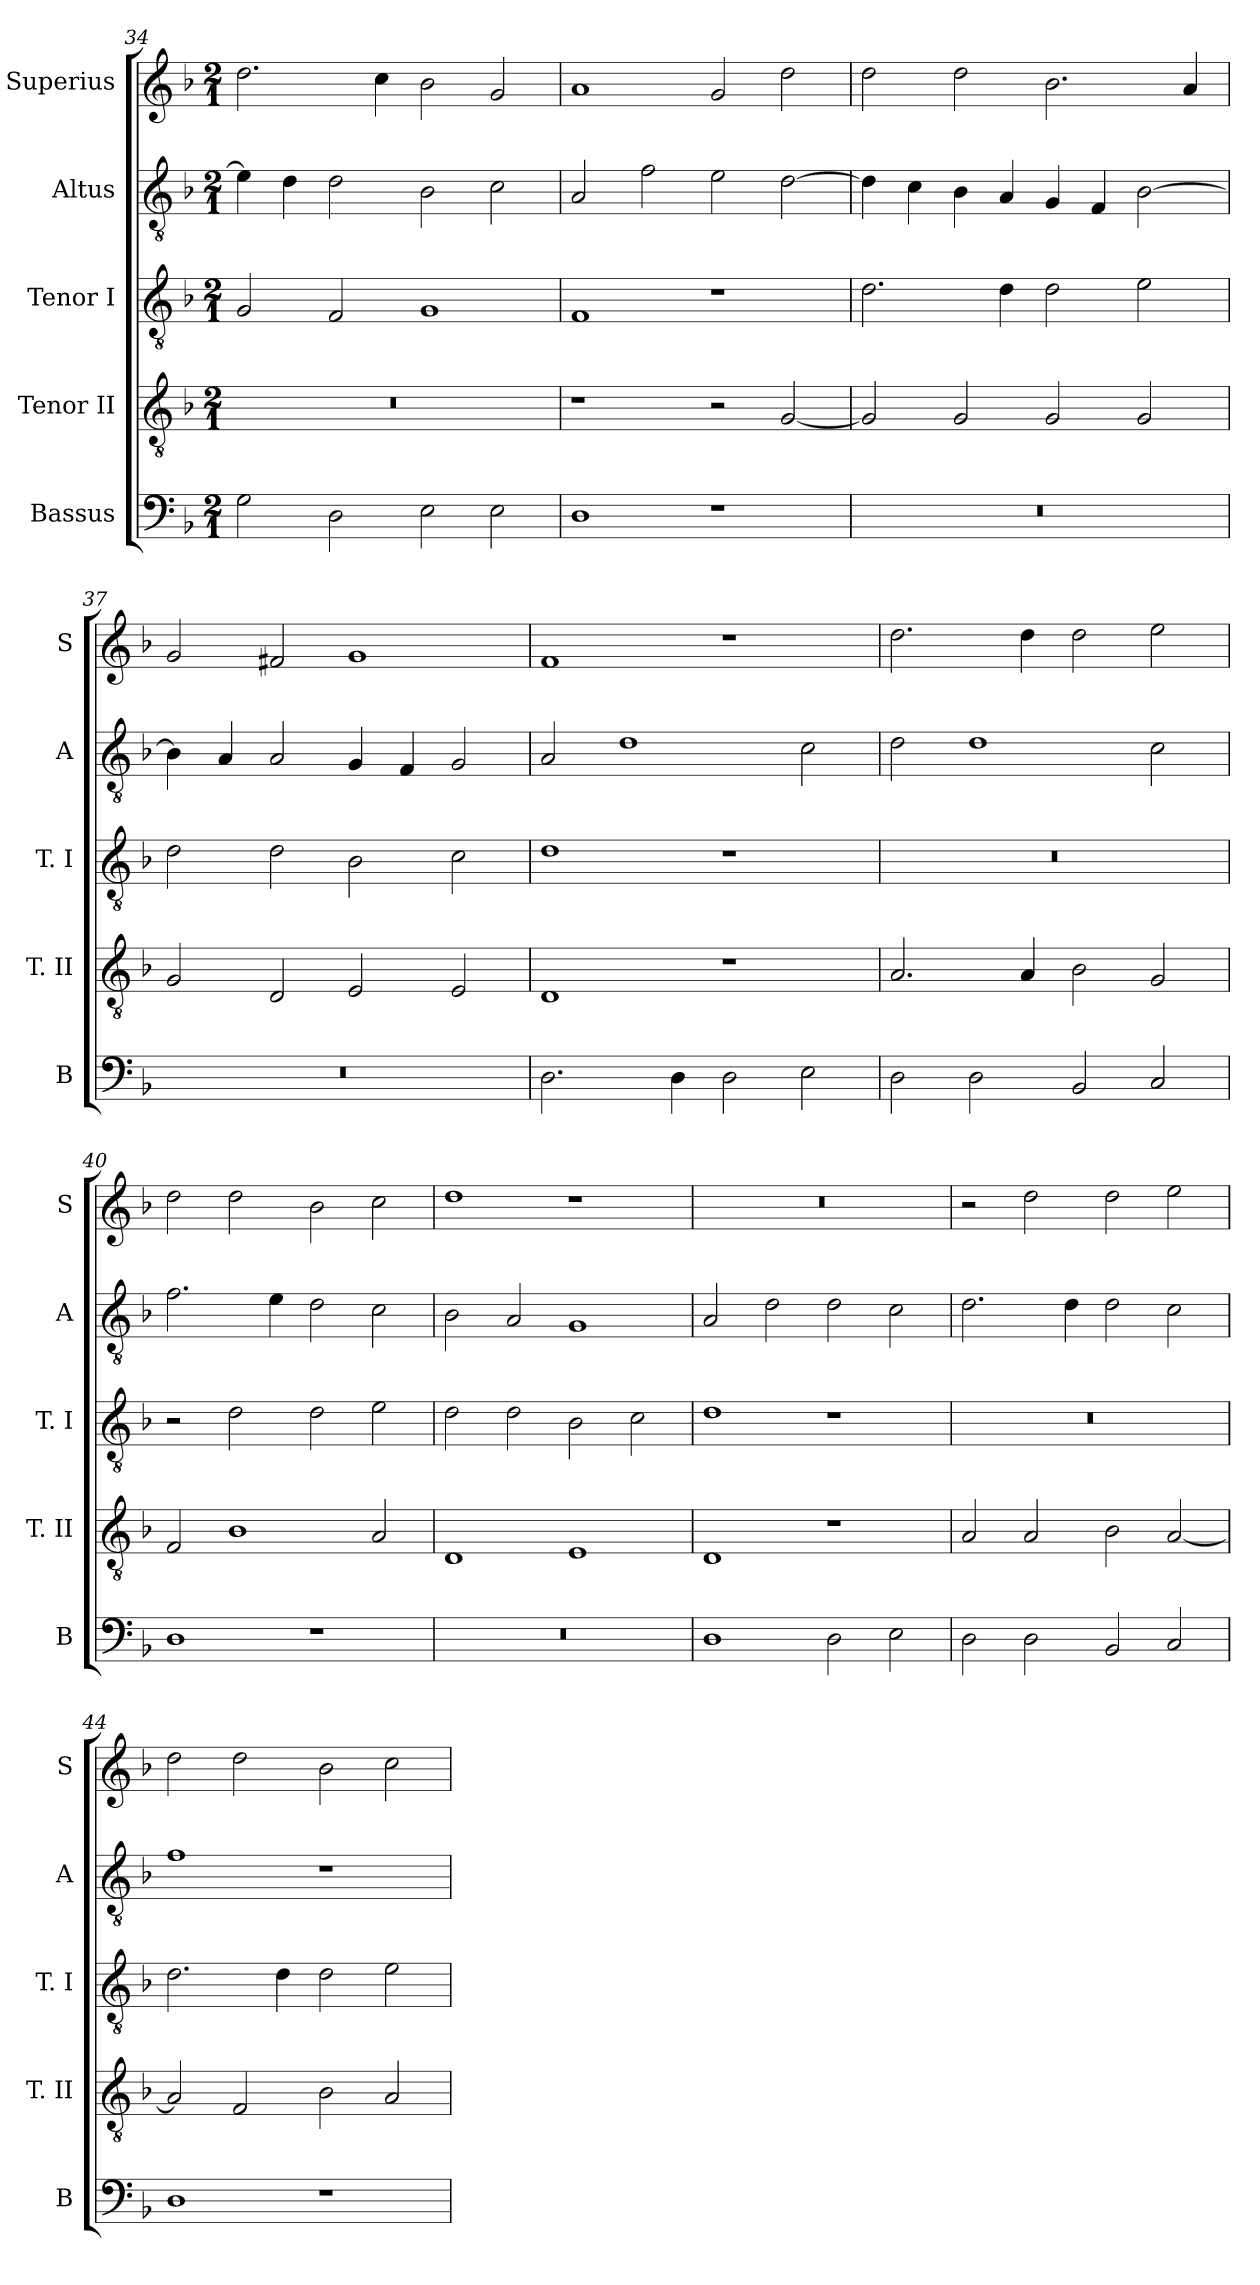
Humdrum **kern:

**kern	**kern	**kern	**kern	**kern
*part5	*part4	*part3	*part2	*part1
*staff5	*staff4	*staff3	*staff2	*staff1
*I"Bassus	*I"Tenor II	*I"Tenor I	*I"Altus	*I"Superius
*I'B	*I'T. II	*I'T. I	*I'A	*I'S
*clefF4	*clefGv2	*clefGv2	*clefGv2	*clefG2
*k[b-]	*k[b-]	*k[b-]	*k[b-]	*k[b-]
*F:	*F:	*F:	*F:	*F:
*M2/1	*M2/1	*M2/1	*M2/1	*M2/1
=34	=34	=34	=34	=34
2G	0r	2G	4e]	2.dd
.	.	.	4d	.
2D	.	2F	2d	.
.	.	.	.	4cc
2E	.	1G	2B-	2b-
2E	.	.	2c	2g
=35	=35	=35	=35	=35
1D	1r	1F	2A	1a
.	.	.	2f	.
1r	2r	1r	2e	2g
.	[2G	.	[2d	2dd
=36	=36	=36	=36	=36
0r	2G]	2.d	4d]	2dd
.	.	.	4c	.
.	2G	.	4B-	2dd
.	.	4d	4A	.
.	2G	2d	4G	2.b-
.	.	.	4F	.
.	2G	2e	[2B-	.
.	.	.	.	4a
=37	=37	=37	=37	=37
0r	2G	2d	4B-]	2g
.	.	.	4A	.
.	2D	2d	2A	2f#X
.	2E	2B-	4G	1g
.	.	.	4F	.
.	2E	2c	2G	.
=38	=38	=38	=38	=38
2.D	1D	1d	2A	1f
.	.	.	1d	.
4D	.	.	.	.
2D	1r	1r	.	1r
2E	.	.	2c	.
=39	=39	=39	=39	=39
2D	2.A	0r	2d	2.dd
2D	.	.	1d	.
.	4A	.	.	4dd
2BB-	2B-	.	.	2dd
2C	2G	.	2c	2ee
=40	=40	=40	=40	=40
1D	2F	2r	2.f	2dd
.	1B-	2d	.	2dd
.	.	.	4e	.
1r	.	2d	2d	2b-
.	2A	2e	2c	2cc
=41	=41	=41	=41	=41
0r	1D	2d	2B-	1dd
.	.	2d	2A	.
.	1E	2B-	1G	1r
.	.	2c	.	.
=42	=42	=42	=42	=42
1D	1D	1d	2A	0r
.	.	.	2d	.
2D	1r	1r	2d	.
2E	.	.	2c	.
=43	=43	=43	=43	=43
2D	2A	0r	2.d	2r
2D	2A	.	.	2dd
.	.	.	4d	.
2BB-	2B-	.	2d	2dd
2C	[2A	.	2c	2ee
=44	=44	=44	=44	=44
1D	2A]	2.d	1f	2dd
.	2F	.	.	2dd
.	.	4d	.	.
1r	2B-	2d	1r	2b-
.	2A	2e	.	2cc
=	=	=	=	=
*-	*-	*-	*-	*-
